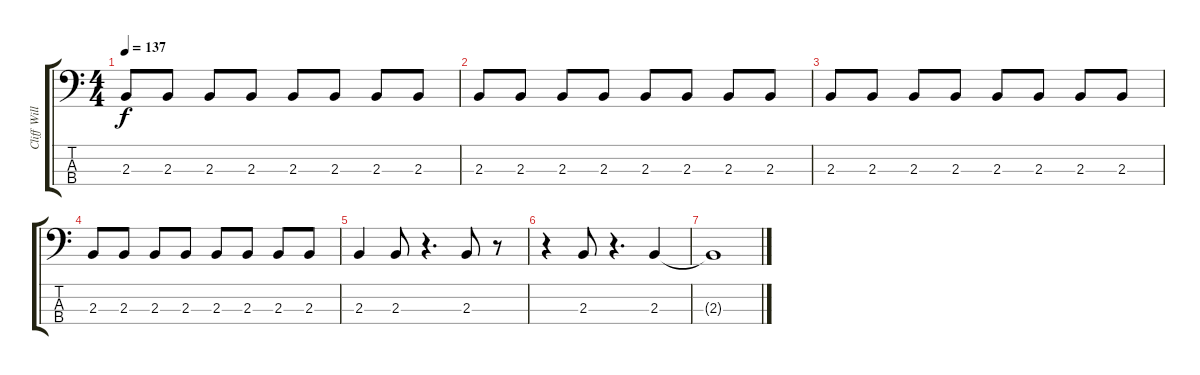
\track ("Cliff Williams" "Cliff Will") {instrument electricbasspick}
\staff {score tabs}
\tuning (G2 D2 A1 E1) {hide}
\ts (4 4)
\tempo 137
\clef f4
\ks c
2.3.8{dy f} 2.3.8 2.3.8 2.3.8 2.3.8 2.3.8 2.3.8 2.3.8 |
2.3.8 2.3.8 2.3.8 2.3.8 2.3.8 2.3.8 2.3.8 2.3.8 |
2.3.8 2.3.8 2.3.8 2.3.8 2.3.8 2.3.8 2.3.8 2.3.8 |
2.3.8 2.3.8 2.3.8 2.3.8 2.3.8 2.3.8 2.3.8 2.3.8 |
2.3.4 2.3.8 r.4{d} 2.3.8 r.8 |
r.4 2.3.8 r.4{d} 2.3.4 |
2.3{t}.1
